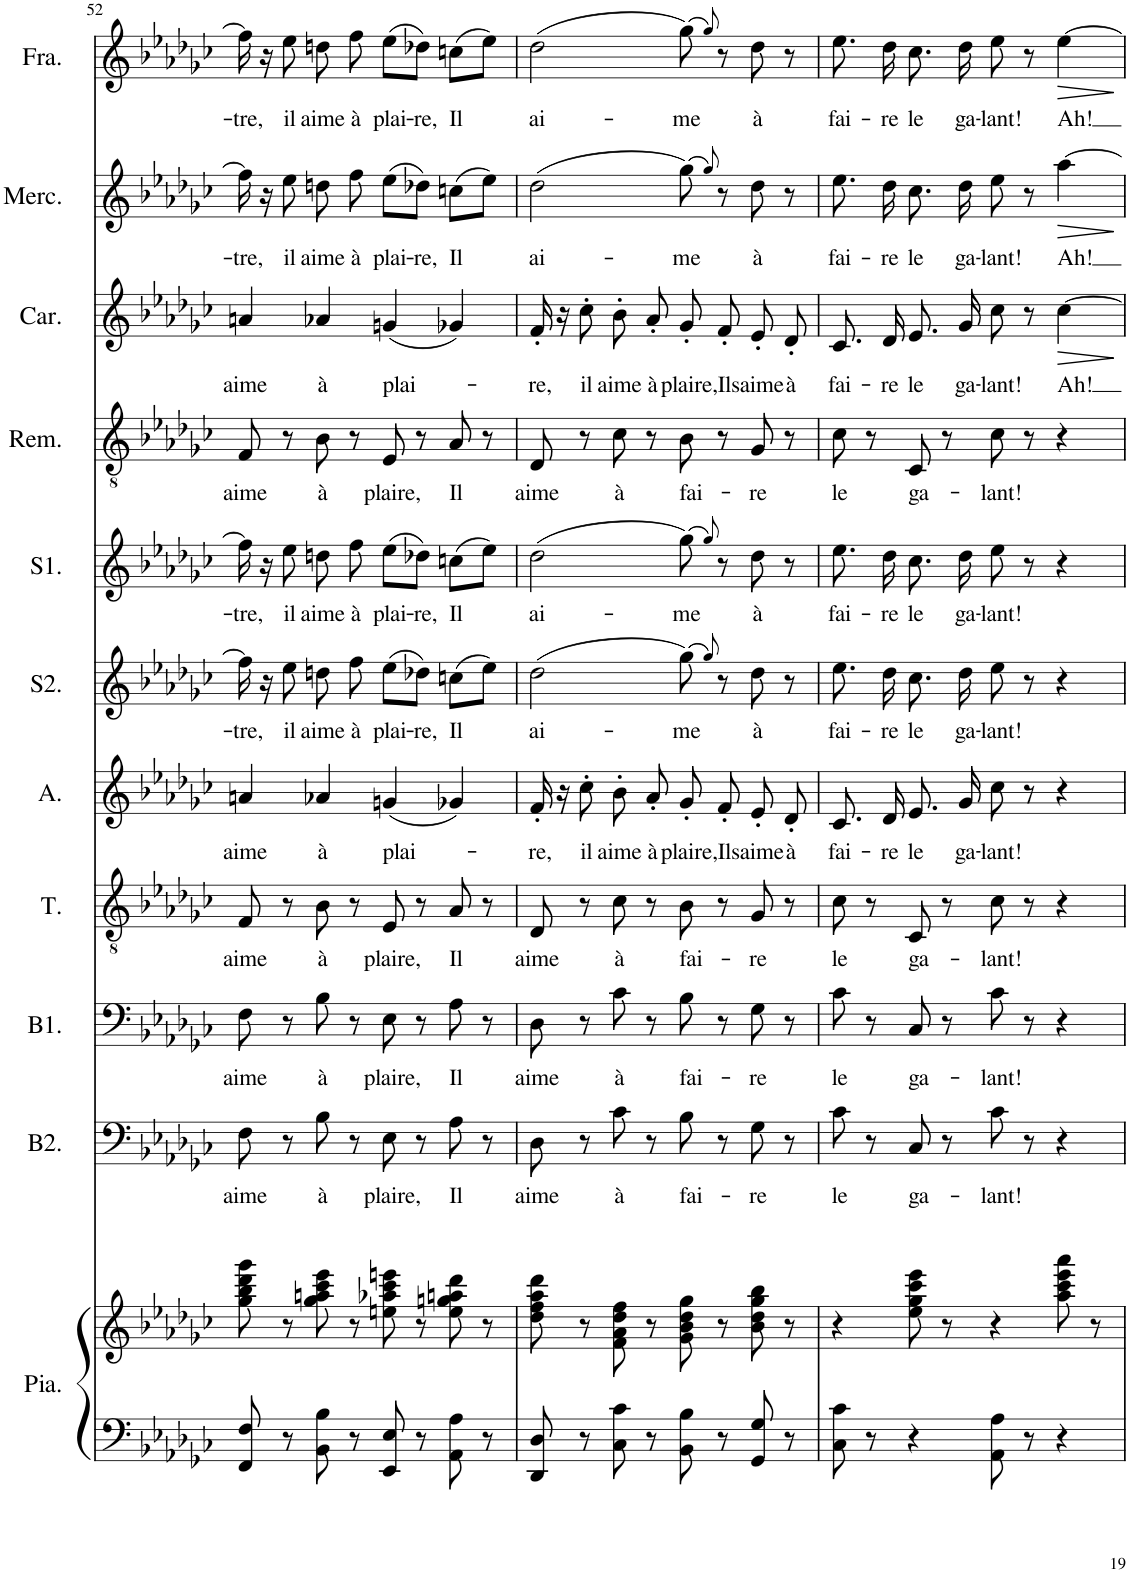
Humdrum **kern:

**kern	**kern	**kern	**text	**kern	**text	**kern	**text	**kern	**text	**kern	**text	**kern	**text	**kern	**text	**kern	**text	**dynam	**kern	**text	**dynam	**kern	**text	**dynam
*part11	*part11	*part10	*part10	*part9	*part9	*part8	*part8	*part7	*part7	*part6	*part6	*part5	*part5	*part4	*part4	*part3	*part3	*part3	*part2	*part2	*part2	*part1	*part1	*part1
*staff12	*staff11	*staff10	*staff10	*staff9	*staff9	*staff8	*staff8	*staff7	*staff7	*staff6	*staff6	*staff5	*staff5	*staff4	*staff4	*staff3	*staff3	*staff3	*staff2	*staff2	*staff2	*staff1	*staff1	*staff1
*I"Piano	*	*I"Basse 2	*	*I"Basse 1	*	*I"Ténor	*	*I"Alto	*	*I"Soprano 2	*	*I"Soprano 1	*	*I"Remendado	*	*I"Carmen	*	*	*I"Mercedes	*	*	*I"Fraquita	*	*
*I'Pia.	*	*I'B2.	*	*I'B1.	*	*I'T.	*	*I'A.	*	*I'S2.	*	*I'S1.	*	*I'Rem.	*	*I'Car.	*	*	*I'Merc.	*	*	*I'Fra.	*	*
!!LO:PB:g=z
*clefF4	*clefG2	*clefF4	*	*clefF4	*	*clefGv2	*	*clefG2	*	*clefG2	*	*clefG2	*	*clefGv2	*	*clefG2	*	*	*clefG2	*	*	*clefG2	*	*
*k[b-e-a-d-g-c-]	*k[b-e-a-d-g-c-]	*k[b-e-a-d-g-c-]	*	*k[b-e-a-d-g-c-]	*	*k[b-e-a-d-g-c-]	*	*k[b-e-a-d-g-c-]	*	*k[b-e-a-d-g-c-]	*	*k[b-e-a-d-g-c-]	*	*k[b-e-a-d-g-c-]	*	*k[b-e-a-d-g-c-]	*	*	*k[b-e-a-d-g-c-]	*	*	*k[b-e-a-d-g-c-]	*	*
*M4/4	*M4/4	*M4/4	*	*M4/4	*	*M4/4	*	*M4/4	*	*M4/4	*	*M4/4	*	*M4/4	*	*M4/4	*	*	*M4/4	*	*	*M4/4	*	*
=52	=52	=52	=52	=52	=52	=52	=52	=52	=52	=52	=52	=52	=52	=52	=52	=52	=52	=52	=52	=52	=52	=52	=52	=52
!	!	!	!LO:LY:b	!	!LO:LY:b	!	!LO:LY:b	!	!LO:LY:b	!	!LO:LY:b	!	!LO:LY:b	!	!LO:LY:b	!	!LO:LY:b	!	!	!LO:LY:b	!	!	!LO:LY:b	!
8FF/ 8F/	8gg-\ 8bb-\ 8ddd-\ 8ggg-\	8F\	aime	8F\	aime	8F/	aime	4an/	aime	16ff\]	-tre,	16ff\]	-tre,	8F/	aime	4an/	aime	.	16ff\]	-tre,	.	16ff\]	-tre,	.
.	.	.	.	.	.	.	.	.	.	16r	.	16r	.	.	.	.	.	.	16r	.	.	16r	.	.
!	!	!	!	!	!	!	!	!	!	!	!LO:LY:b	!	!LO:LY:b	!	!	!	!	!	!	!LO:LY:b	!	!	!LO:LY:b	!
8r	8r	8r	.	8r	.	8r	.	.	.	8ee-\	il	8ee-\	il	8r	.	.	.	.	8ee-\	il	.	8ee-\	il	.
!	!	!	!LO:LY:b	!	!LO:LY:b	!	!LO:LY:b	!	!LO:LY:b	!	!LO:LY:b	!	!LO:LY:b	!	!LO:LY:b	!	!LO:LY:b	!	!	!LO:LY:b	!	!	!LO:LY:b	!
8BB-\ 8B-\	8gg-\ 8aan\ 8ccc-\ 8eee-\	8B-\	à	8B-\	à	8B-\	à	4a-X/	à	8ddn\	aime	8ddn\	aime	8B-\	à	4a-X/	à	.	8ddn\	aime	.	8ddn\	aime	.
!	!	!	!	!	!	!	!	!	!	!	!LO:LY:b	!	!LO:LY:b	!	!	!	!	!	!	!LO:LY:b	!	!	!LO:LY:b	!
8r	8r	8r	.	8r	.	8r	.	.	.	8ff\	à	8ff\	à	8r	.	.	.	.	8ff\	à	.	8ff\	à	.
!	!	!	!LO:LY:b	!	!LO:LY:b	!	!LO:LY:b	!	!LO:LY:b	!	!LO:LY:b	!	!LO:LY:b	!	!LO:LY:b	!	!LO:LY:b	!	!	!LO:LY:b	!	!	!LO:LY:b	!
8EE-/ 8E-/	8een\ 8aa-X\ 8ccc-\ 8eeen\	8E-\	plaire,	8E-\	plaire,	8E-/	plaire,	(4gn/	plai-	(8ee-\L	plai-	(8ee-\L	plai-	8E-/	plaire,	(4gn/	plai-	.	(8ee-\L	plai-	.	(8ee-\L	plai-	.
!	!	!	!	!	!	!	!	!	!	!	!LO:LY:b	!	!LO:LY:b	!	!	!	!	!	!	!LO:LY:b	!	!	!LO:LY:b	!
8r	8r	8r	.	8r	.	8r	.	.	.	8dd-X\J)	-re,	8dd-X\J)	-re,	8r	.	.	.	.	8dd-X\J)	-re,	.	8dd-X\J)	-re,	.
!	!	!	!LO:LY:b	!	!LO:LY:b	!	!LO:LY:b	!	!	!	!LO:LY:b	!	!LO:LY:b	!	!LO:LY:b	!	!	!	!	!LO:LY:b	!	!	!LO:LY:b	!
8AA-\ 8A-\	8ee\ 8ggn\ 8aan\ 8ddd-\	8A-\	Il	8A-\	Il	8A-/	Il	4g-X/)	.	(8ccn\L	Il	(8ccn\L	Il	8A-/	Il	4g-X/)	.	.	(8ccn\L	Il	.	(8ccn\L	Il	.
8r	8r	8r	.	8r	.	8r	.	.	.	8ee-\J)	.	8ee-\J)	.	8r	.	.	.	.	8ee-\J)	.	.	8ee-\J)	.	.
=53	=53	=53	=53	=53	=53	=53	=53	=53	=53	=53	=53	=53	=53	=53	=53	=53	=53	=53	=53	=53	=53	=53	=53	=53
!	!	!	!LO:LY:b	!	!LO:LY:b	!	!LO:LY:b	!	!LO:LY:b	!	!LO:LY:b	!	!LO:LY:b	!	!LO:LY:b	!	!LO:LY:b	!	!	!LO:LY:b	!	!	!LO:LY:b	!
8DD-/ 8D-/	8dd-\ 8ff\ 8aa-\ 8ddd-\	8D-\	aime	8D-\	aime	8D-/	aime	16f'/	-re,	(2dd-\	ai-	(2dd-\	ai-	8D-/	aime	16f'/	-re,	.	(2dd-\	ai-	.	(2dd-\	ai-	.
.	.	.	.	.	.	.	.	16r	.	.	.	.	.	.	.	16r	.	.	.	.	.	.	.	.
!	!	!	!	!	!	!	!	!	!LO:LY:b	!	!	!	!	!	!	!	!LO:LY:b	!	!	!	!	!	!	!
8r	8r	8r	.	8r	.	8r	.	8cc-'\	il	.	.	.	.	8r	.	8cc-'\	il	.	.	.	.	.	.	.
!	!	!	!LO:LY:b	!	!LO:LY:b	!	!LO:LY:b	!	!LO:LY:b	!	!	!	!	!	!LO:LY:b	!	!LO:LY:b	!	!	!	!	!	!	!
8C-\ 8c-\	8f\ 8a-\ 8dd-\ 8ff\	8c-\	à	8c-\	à	8c-\	à	8b-'/L	aime	.	.	.	.	8c-\	à	8b-'/L	aime	.	.	.	.	.	.	.
!	!	!	!	!	!	!	!	!	!LO:LY:b	!	!	!	!	!	!	!	!LO:LY:b	!	!	!	!	!	!	!
8r	8r	8r	.	8r	.	8r	.	8a-'/J	à	.	.	.	.	8r	.	8a-'/J	à	.	.	.	.	.	.	.
!	!	!	!LO:LY:b	!	!LO:LY:b	!	!LO:LY:b	!	!LO:LY:b	!	!LO:LY:b	!	!LO:LY:b	!	!LO:LY:b	!	!LO:LY:b	!	!	!LO:LY:b	!	!	!LO:LY:b	!
8BB-\ 8B-\	8g-\ 8b-\ 8dd-\ 8gg-\	8B-\	fai-	8B-\	fai-	8B-\	fai-	8g-'/L	plaire,	(8gg-\)	-me	(8gg-\)	-me	8B-\	fai-	8g-'/L	plaire,	.	(8gg-\)	-me	.	(8gg-\)	-me	.
.	.	.	.	.	.	.	.	.	.	8qgg-/)	.	8qgg-/)	.	.	.	.	.	.	8qgg-/)	.	.	8qgg-/)	.	.
!	!	!	!	!	!	!	!	!	!LO:LY:b	!	!	!	!	!	!	!	!LO:LY:b	!	!	!	!	!	!	!
8r	8r	8r	.	8r	.	8r	.	8f'/J	Il	8r	.	8r	.	8r	.	8f'/J	Il	.	8r	.	.	8r	.	.
!	!	!	!LO:LY:b	!	!LO:LY:b	!	!LO:LY:b	!	!LO:LY:b	!	!LO:LY:b	!	!LO:LY:b	!	!LO:LY:b	!	!LO:LY:b	!	!	!LO:LY:b	!	!	!LO:LY:b	!
8GG-/ 8G-/	8b-\ 8dd-\ 8gg-\ 8bb-\	8G-\	-re	8G-\	-re	8G-/	-re	8e-'/L	saime	8dd-\	à	8dd-\	à	8G-/	-re	8e-'/L	saime	.	8dd-\	à	.	8dd-\	à	.
!	!	!	!	!	!	!	!	!	!LO:LY:b	!	!	!	!	!	!	!	!LO:LY:b	!	!	!	!	!	!	!
8r	8r	8r	.	8r	.	8r	.	8d-'/J	à	8r	.	8r	.	8r	.	8d-'/J	à	.	8r	.	.	8r	.	.
=54	=54	=54	=54	=54	=54	=54	=54	=54	=54	=54	=54	=54	=54	=54	=54	=54	=54	=54	=54	=54	=54	=54	=54	=54
!	!	!	!LO:LY:b	!	!LO:LY:b	!	!LO:LY:b	!	!LO:LY:b	!	!LO:LY:b	!	!LO:LY:b	!	!LO:LY:b	!	!LO:LY:b	!	!	!LO:LY:b	!	!	!LO:LY:b	!
8C-\ 8c-\	4r	8c-\	le	8c-\	le	8c-\	le	8.c-/L	fai-	8.ee-\	fai-	8.ee-\	fai-	8c-\	le	8.c-/L	fai-	.	8.ee-\	fai-	.	8.ee-\	fai-	.
8r	.	8r	.	8r	.	8r	.	.	.	.	.	.	.	8r	.	.	.	.	.	.	.	.	.	.
!	!	!	!	!	!	!	!	!	!LO:LY:b	!	!LO:LY:b	!	!LO:LY:b	!	!	!	!LO:LY:b	!	!	!LO:LY:b	!	!	!LO:LY:b	!
.	.	.	.	.	.	.	.	16d-/Jk	-re	16dd-\	-re	16dd-\	-re	.	.	16d-/Jk	-re	.	16dd-\	-re	.	16dd-\	-re	.
!	!	!	!LO:LY:b	!	!LO:LY:b	!	!LO:LY:b	!	!LO:LY:b	!	!LO:LY:b	!	!LO:LY:b	!	!LO:LY:b	!	!LO:LY:b	!	!	!LO:LY:b	!	!	!LO:LY:b	!
4r	8ee-\ 8gg-\ 8ccc-\ 8eee-\	8C-/	ga-	8C-/	ga-	8C-/	ga-	8.e-/L	le	8.cc-\	le	8.cc-\	le	8C-/	ga-	8.e-/L	le	.	8.cc-\	le	.	8.cc-\	le	.
.	8r	8r	.	8r	.	8r	.	.	.	.	.	.	.	8r	.	.	.	.	.	.	.	.	.	.
!	!	!	!	!	!	!	!	!	!LO:LY:b	!	!LO:LY:b	!	!LO:LY:b	!	!	!	!LO:LY:b	!	!	!LO:LY:b	!	!	!LO:LY:b	!
.	.	.	.	.	.	.	.	16g-/Jk	ga-	16dd-\	ga-	16dd-\	ga-	.	.	16g-/Jk	ga-	.	16dd-\	ga-	.	16dd-\	ga-	.
!	!	!	!LO:LY:b	!	!LO:LY:b	!	!LO:LY:b	!	!LO:LY:b	!	!LO:LY:b	!	!LO:LY:b	!	!LO:LY:b	!	!LO:LY:b	!	!	!LO:LY:b	!	!	!LO:LY:b	!
8AA-\ 8A-\	4r	8c-\	-lant!	8c-\	-lant!	8c-\	-lant!	8cc-\	-lant!	8ee-\	-lant!	8ee-\	-lant!	8c-\	-lant!	8cc-\	-lant!	.	8ee-\	-lant!	.	8ee-\	-lant!	.
8r	.	8r	.	8r	.	8r	.	8r	.	8r	.	8r	.	8r	.	8r	.	.	8r	.	.	8r	.	.
!	!	!	!	!	!	!	!	!	!	!	!	!	!	!	!	!	!LO:LY:b	!LO:HP:b	!	!LO:LY:b	!LO:HP:b	!	!LO:LY:b	!LO:HP:b
4r	8aa-\ 8ccc-\ 8eee-\ 8aaa-\	4r	.	4r	.	4r	.	4r	.	4r	.	4r	.	4r	.	[4cc-\	Ah!	>	[4aa-\	Ah!	>	[4ee-\	Ah!	>
.	8r	.	.	.	.	.	.	.	.	.	.	.	.	.	.	.	.	.	.	.	.	.	.	.
.	.	.	.	.	.	.	.	.	.	.	.	.	.	.	.	.	.	]	.	.	]	.	.	]
=	=	=	=	=	=	=	=	=	=	=	=	=	=	=	=	=	=	=	=	=	=	=	=	=
*-	*-	*-	*-	*-	*-	*-	*-	*-	*-	*-	*-	*-	*-	*-	*-	*-	*-	*-	*-	*-	*-	*-	*-	*-
